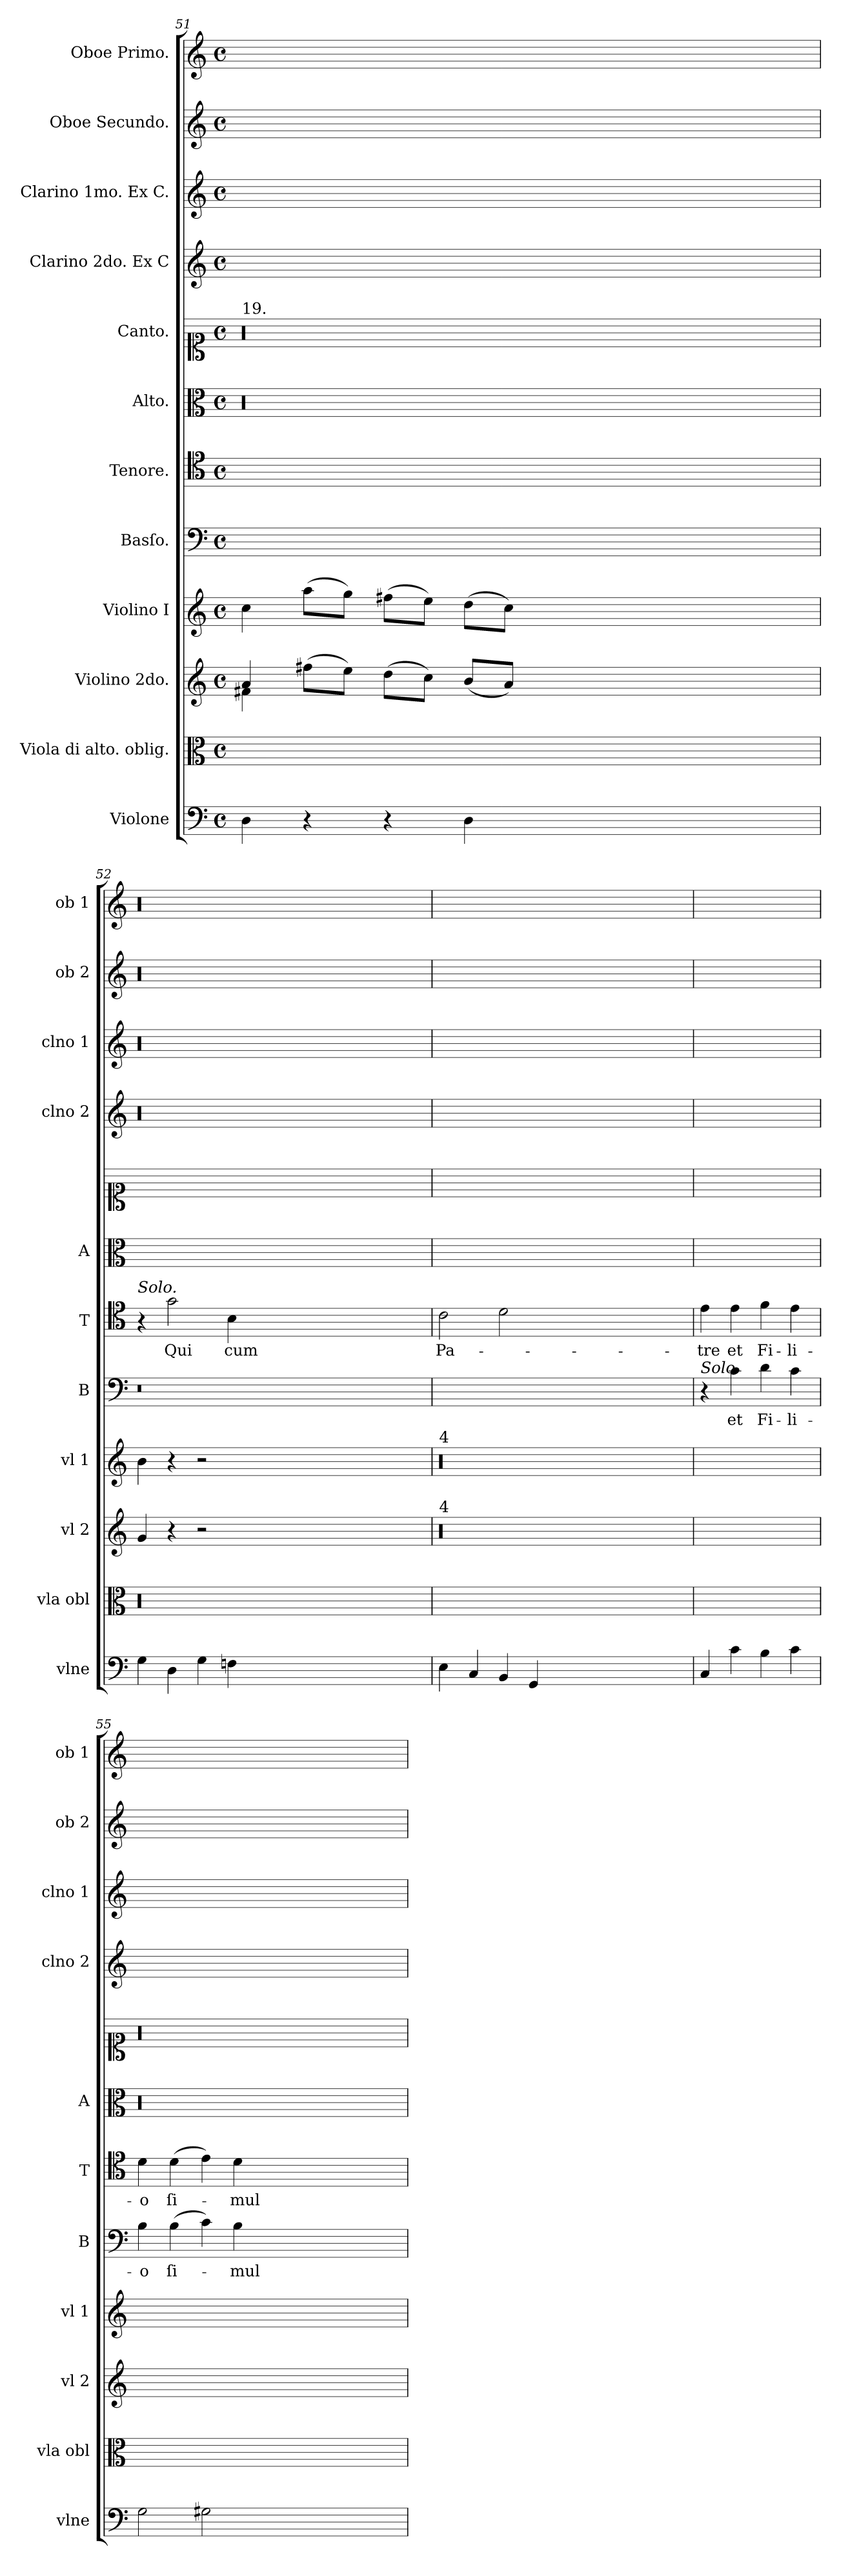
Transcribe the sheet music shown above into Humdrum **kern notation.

**kern	**kern	**kern	**kern	**kern	**text	**kern	**text	**kern	**kern	**kern	**kern	**kern	**kern
*part12	*part11	*part10	*part9	*part8	*part8	*part7	*part7	*part6	*part5	*part4	*part3	*part2	*part1
*staff12	*staff11	*staff10	*staff9	*staff8	*staff8	*staff7	*staff7	*staff6	*staff5	*staff4	*staff3	*staff2	*staff1
*I"Violone	*I"Viola di alto. oblig.	*I"Violino 2do.	*I"Violino I	*I"Basſo.	*	*I"Tenore.	*	*I"Alto.	*I"Canto.	*I"Clarino 2do. Ex C	*I"Clarino 1mo. Ex C.	*I"Oboe Secundo.	*I"Oboe Primo.
*I'vlne	*I'vla obl	*I'vl 2	*I'vl 1	*I'B	*	*I'T	*	*I'A	*	*I'clno 2	*I'clno 1	*I'ob 2	*I'ob 1
*clefF4	*clefC3	*clefG2	*clefG2	*clefF4	*	*clefC4	*	*clefC3	*clefC1	*clefG2	*clefG2	*clefG2	*clefG2
*k[]	*k[]	*k[]	*k[]	*k[]	*	*k[]	*	*k[]	*k[]	*k[]	*k[]	*k[]	*k[]
*C:	*C:	*C:	*C:	*C:	*	*C:	*	*C:	*C:	*C:	*C:	*C:	*C:
*M4/4	*M4/4	*M4/4	*M4/4	*M4/4	*	*M4/4	*	*M4/4	*M4/4	*M4/4	*M4/4	*M4/4	*M4/4
*met(c)	*met(c)	*met(c)	*met(c)	*met(c)	*	*met(c)	*	*met(c)	*met(c)	*met(c)	*met(c)	*met(c)	*met(c)
=51	=51	=51	=51	=51	=51	=51	=51	=51	=51	=51	=51	=51	=51
*	*	*^	*	*	*	*	*	*	*	*	*	*	*
!	!	!	!	!	!	!	!	!	!	!LO:TX:a:t=19.	!	!	!	!
4D\	00ryy	4a/	4f#X\	4cc\	00ryy	.	00ryy	.	00r	00r	00ryy	00ryy	00ryy	00ryy
4r	.	(8ff#X\L	4ryy	(8aa\L	.	.	.	.	.	.	.	.	.	.
.	.	8ee\J)	.	8gg\J)	.	.	.	.	.	.	.	.	.	.
4r	.	(8dd\L	2ryy	(8ff#X\L	.	.	.	.	.	.	.	.	.	.
.	.	8cc\J)	.	8ee\J)	.	.	.	.	.	.	.	.	.	.
4D\	.	(8b/L	.	(8dd\L	.	.	.	.	.	.	.	.	.	.
.	.	8a/J)	.	8cc\J)	.	.	.	.	.	.	.	.	.	.
0.ryy	.	0.ryy	0.ryy	0.ryy	.	.	.	.	.	.	.	.	.	.
=52	=52	=52	=52	=52	=52	=52	=52	=52	=52	=52	=52	=52	=52	=52
!	!	!	!	!	!	!	!LO:TX:a:i:t=Solo.	!	!	!	!	!	!	!
*	*	*v	*v	*	*	*	*	*	*	*	*	*	*	*
4G\	00r	4g/	4b\	0r	.	4r	.	00ryy	00ryy	00r	00r	00r	00r
4D\	.	4r	4r	.	.	2g\	Qui	.	.	.	.	.	.
4G\	.	2r	2r	.	.	.	.	.	.	.	.	.	.
4Fn\	.	.	.	.	.	4B\	cum	.	.	.	.	.	.
0.ryy	.	0.ryy	0.ryy	.	.	0.ryy	.	.	.	.	.	.	.
.	.	.	.	0ryy	.	.	.	.	.	.	.	.	.
=53	=53	=53	=53	=53	=53	=53	=53	=53	=53	=53	=53	=53	=53
!	!	!	!LO:TX:a:t=4	!	!	!	!	!	!	!	!	!	!
!	!	!LO:TX:a:t=4	!	!	!	!	!	!	!	!	!	!	!
4E\	00ryy	00r	00r	00ryy	.	2c\	Pa-	00ryy	00ryy	00ryy	00ryy	00ryy	00ryy
4C/	.	.	.	.	.	.	.	.	.	.	.	.	.
4BB/	.	.	.	.	.	2d\	.	.	.	.	.	.	.
4GG/	.	.	.	.	.	.	.	.	.	.	.	.	.
0.ryy	.	.	.	.	.	0.ryy	.	.	.	.	.	.	.
=54	=54	=54	=54	=54	=54	=54	=54	=54	=54	=54	=54	=54	=54
!	!	!	!	!LO:TX:a:i:t=Solo	!	!	!	!	!	!	!	!	!
4C/	1ryy	1ryy	1ryy	4r	.	4e\	-tre	1ryy	1ryy	1ryy	1ryy	1ryy	1ryy
4c\	.	.	.	4c\	et	4e\	et	.	.	.	.	.	.
4B\	.	.	.	4d\	Fi-	4f\	Fi-	.	.	.	.	.	.
4c\	.	.	.	4c\	-li-	4e\	-li-	.	.	.	.	.	.
=55	=55	=55	=55	=55	=55	=55	=55	=55	=55	=55	=55	=55	=55
2G\	00ryy	00ryy	00ryy	4B\	-o	4d\	-o	00r	00r	00ryy	00ryy	00ryy	00ryy
.	.	.	.	(4B\	ſi-	(4d\	ſi-	.	.	.	.	.	.
2G#X\	.	.	.	4c\)	.	4e\)	.	.	.	.	.	.	.
.	.	.	.	4B\	-mul	4d\	-mul	.	.	.	.	.	.
0.ryy	.	.	.	0.ryy	.	0.ryy	.	.	.	.	.	.	.
=	=	=	=	=	=	=	=	=	=	=	=	=	=
*-	*-	*-	*-	*-	*-	*-	*-	*-	*-	*-	*-	*-	*-
